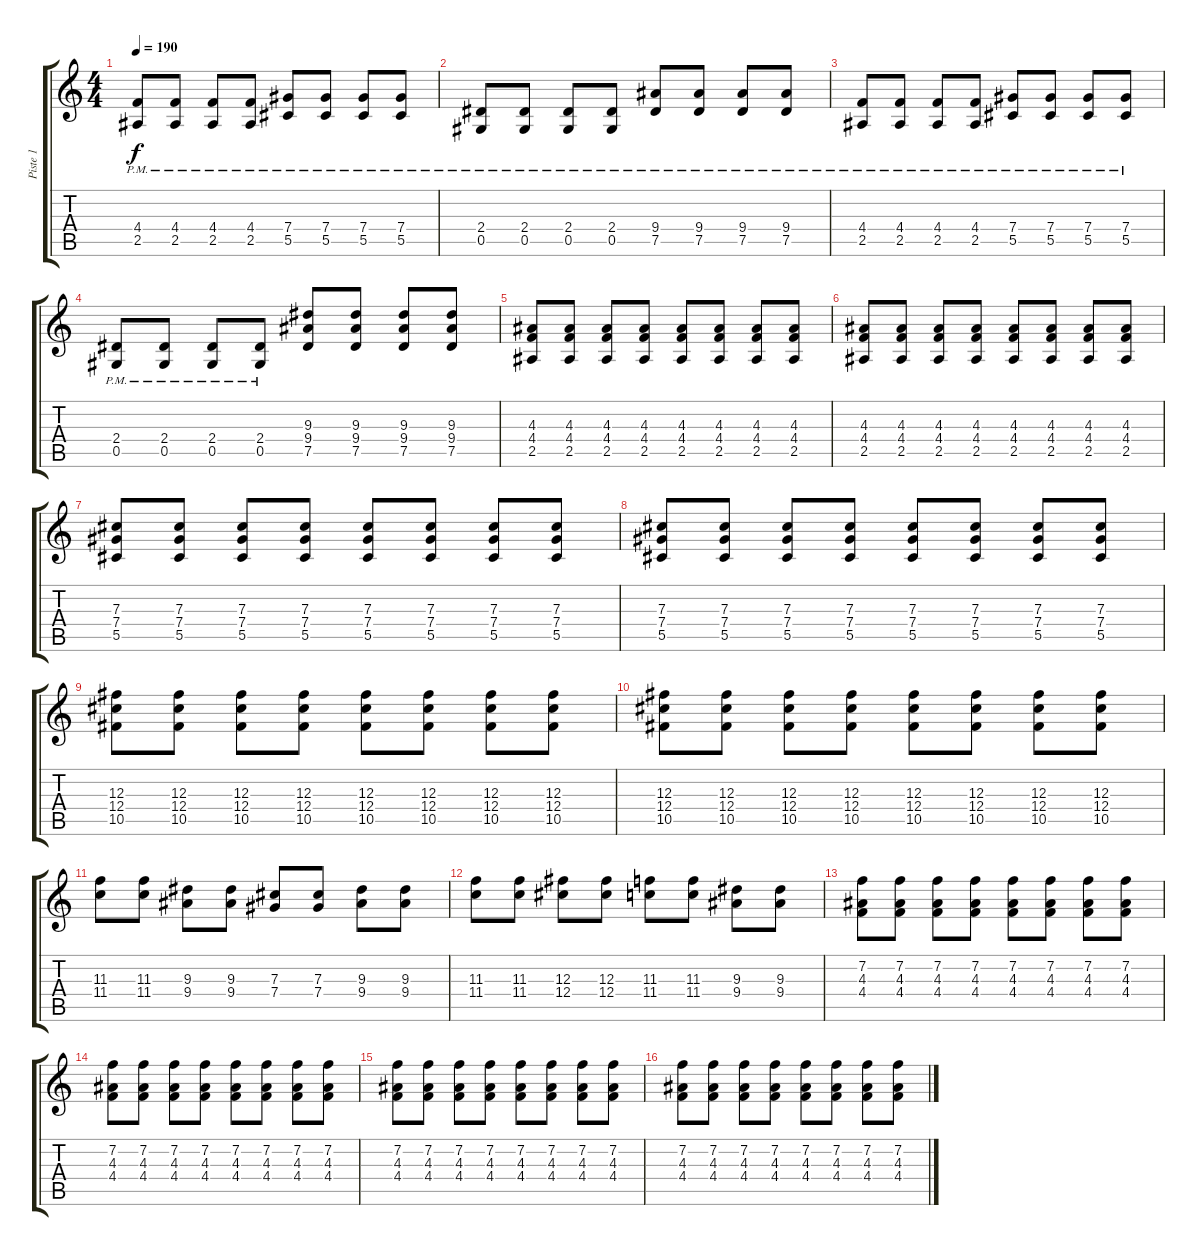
\track ("Piste 1" "Piste 1") {instrument overdrivenguitar}
\staff {score tabs}
\tuning (Eb4 Bb3 Gb3 Db3 Ab2 Eb2) {hide}
\ts (4 4)
\tempo 190
\clef g2
\ks c
(4.4{pm} 2.5{pm}).8{dy f} (4.4{pm} 2.5{pm}).8 (4.4{pm} 2.5{pm}).8 (4.4{pm} 2.5{pm}).8 (7.4{pm} 5.5{pm}).8 (7.4{pm} 5.5{pm}).8 (7.4{pm} 5.5{pm}).8 (7.4{pm} 5.5{pm}).8 |
(2.4{pm} 0.5{pm}).8 (2.4{pm} 0.5{pm}).8 (2.4{pm} 0.5{pm}).8 (2.4{pm} 0.5{pm}).8 (9.4{pm} 7.5{pm}).8 (9.4{pm} 7.5{pm}).8 (9.4{pm} 7.5{pm}).8 (9.4{pm} 7.5{pm}).8 |
(4.4{pm} 2.5{pm}).8 (4.4{pm} 2.5{pm}).8 (4.4{pm} 2.5{pm}).8 (4.4{pm} 2.5{pm}).8 (7.4{pm} 5.5{pm}).8 (7.4{pm} 5.5{pm}).8 (7.4{pm} 5.5{pm}).8 (7.4{pm} 5.5{pm}).8 |
(2.4{pm} 0.5{pm}).8 (2.4{pm} 0.5{pm}).8 (2.4{pm} 0.5{pm}).8 (2.4{pm} 0.5{pm}).8 (9.3 9.4 7.5).8 (9.3 9.4 7.5).8 (9.3 9.4 7.5).8 (9.3 9.4 7.5).8 |
(4.3 4.4 2.5).8 (4.3 4.4 2.5).8 (4.3 4.4 2.5).8 (4.3 4.4 2.5).8 (4.3 4.4 2.5).8 (4.3 4.4 2.5).8 (4.3 4.4 2.5).8 (4.3 4.4 2.5).8 |
(4.3 4.4 2.5).8 (4.3 4.4 2.5).8 (4.3 4.4 2.5).8 (4.3 4.4 2.5).8 (4.3 4.4 2.5).8 (4.3 4.4 2.5).8 (4.3 4.4 2.5).8 (4.3 4.4 2.5).8 |
(7.3 7.4 5.5).8 (7.3 7.4 5.5).8 (7.3 7.4 5.5).8 (7.3 7.4 5.5).8 (7.3 7.4 5.5).8 (7.3 7.4 5.5).8 (7.3 7.4 5.5).8 (7.3 7.4 5.5).8 |
(7.3 7.4 5.5).8 (7.3 7.4 5.5).8 (7.3 7.4 5.5).8 (7.3 7.4 5.5).8 (7.3 7.4 5.5).8 (7.3 7.4 5.5).8 (7.3 7.4 5.5).8 (7.3 7.4 5.5).8 |
(12.3 12.4 10.5).8 (12.3 12.4 10.5).8 (12.3 12.4 10.5).8 (12.3 12.4 10.5).8 (12.3 12.4 10.5).8 (12.3 12.4 10.5).8 (12.3 12.4 10.5).8 (12.3 12.4 10.5).8 |
(12.3 12.4 10.5).8 (12.3 12.4 10.5).8 (12.3 12.4 10.5).8 (12.3 12.4 10.5).8 (12.3 12.4 10.5).8 (12.3 12.4 10.5).8 (12.3 12.4 10.5).8 (12.3 12.4 10.5).8 |
(11.3 11.4).8 (11.3 11.4).8 (9.3 9.4).8 (9.3 9.4).8 (7.3 7.4).8 (7.3 7.4).8 (9.3 9.4).8 (9.3 9.4).8 |
(11.3 11.4).8 (11.3 11.4).8 (12.3 12.4).8 (12.3 12.4).8 (11.3 11.4).8 (11.3 11.4).8 (9.3 9.4).8 (9.3 9.4).8 |
(7.2 4.3 4.4).8 (7.2 4.3 4.4).8 (7.2 4.3 4.4).8 (7.2 4.3 4.4).8 (7.2 4.3 4.4).8 (7.2 4.3 4.4).8 (7.2 4.3 4.4).8 (7.2 4.3 4.4).8 |
(7.2 4.3 4.4).8 (7.2 4.3 4.4).8 (7.2 4.3 4.4).8 (7.2 4.3 4.4).8 (7.2 4.3 4.4).8 (7.2 4.3 4.4).8 (7.2 4.3 4.4).8 (7.2 4.3 4.4).8 |
(7.2 4.3 4.4).8 (7.2 4.3 4.4).8 (7.2 4.3 4.4).8 (7.2 4.3 4.4).8 (7.2 4.3 4.4).8 (7.2 4.3 4.4).8 (7.2 4.3 4.4).8 (7.2 4.3 4.4).8 |
(7.2 4.3 4.4).8 (7.2 4.3 4.4).8 (7.2 4.3 4.4).8 (7.2 4.3 4.4).8 (7.2 4.3 4.4).8 (7.2 4.3 4.4).8 (7.2 4.3 4.4).8 (7.2 4.3 4.4).8
